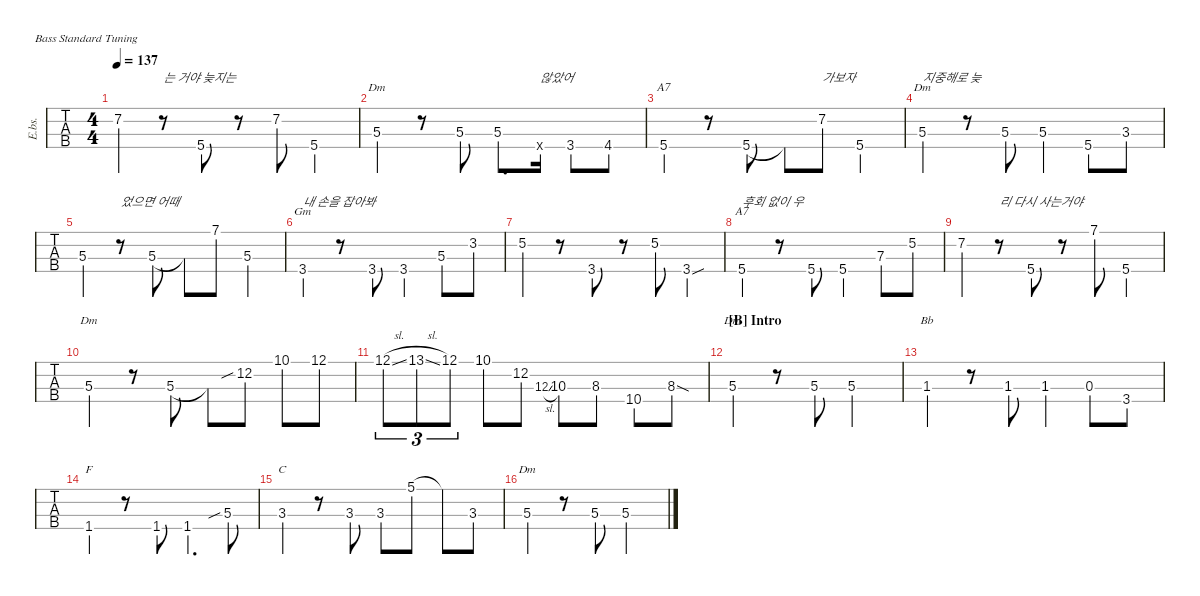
\defaultSystemsLayout 4
\hideDynamics
\bracketExtendMode nobrackets
\track ("Bass" "E.bs.") {defaultSystemsLayout 4 instrument acousticbass}
\staff {tabs}
\tuning (G2 D2 A1 E1)
\chord ("Dm" x x 5 x) {showdiagram false showfingering false}
\chord ("Bb" x x 1 x) {showdiagram false showfingering false}
\chord ("C" x x 3 x) {showdiagram false showfingering false}
\chord ("A7" x x x 5) {showdiagram false showfingering false}
\chord ("Gm" x x x 3) {showdiagram false showfingering false}
\chord ("F" x x x 5) {showdiagram false showfingering false}
\ts (4 4)
\tempo 137
\clef f4
\ks f
7.2{acc forcenatural}.4{dy mf} r.8{txt "는 거야 늦지는"} 5.4{acc forcenatural}.8 r.8 7.2{acc forcenatural}.8 5.4{acc forcenatural}.4 |
5.3{acc forcenatural}.4{ch "Dm"} r.8 5.3{st acc forcenatural}.8 5.3{acc forcenatural}.8{d} 5.4{x acc forcenatural}.16{txt "않았어"} 3.4{acc forcenatural}.8 4.4{acc b}.8 |
5.4{acc forcenatural}.4{ch "A7"} r.8 5.4{acc forcenatural}.8 5.4{t acc forcenatural}.8 7.2{acc forcenatural}.8{txt "가보자"} 5.4{acc forcenatural}.4 |
5.3{acc forcenatural}.4{ch "Dm" txt "지중해로 늦"} r.8 5.3{st acc forcenatural}.8 5.3{acc forcenatural}.4 5.4{acc forcenatural}.8 3.3{acc forcenatural}.8 |
5.3{acc forcenatural}.4 r.8{txt "었으면 어때"} 5.3{acc forcenatural}.8 5.3{t acc forcenatural}.8 7.1{acc forcenatural}.8 5.3{acc forcenatural}.4 |
3.4{acc forcenatural}.4{ch "Gm" txt "내 손을 잡아봐"} r.8 3.4{st acc forcenatural}.8 3.4{acc forcenatural}.4 5.3{acc forcenatural}.8 3.2{acc forcenatural}.8 |
5.2{acc forcenatural}.4 r.8 3.4{st acc forcenatural}.8 r.8 5.2{acc forcenatural}.8 3.4{sou acc forcenatural}.4 |
5.4{acc forcenatural}.4{ch "A7" txt "후회 없이 우"} r.8 5.4{st acc forcenatural}.8 5.4{acc forcenatural}.4 7.3{acc forcenatural}.8 5.2{acc forcenatural}.8 |
7.2{acc forcenatural}.4 r.8{txt "리 다시 사는거야"} 5.4{acc forcenatural}.8 r.8 7.1{acc forcenatural}.8 5.4{acc forcenatural}.4 |
5.3{acc forcenatural}.4{ch "Dm"} r.8 5.3{acc forcenatural}.8 5.3{t acc forcenatural}.8 12.2{sib acc forcenatural}.8 10.1{acc forcenatural}.8 12.1{acc forcenatural}.8 |
12.1{sl acc forcenatural}.8{tu (3 2)} 13.1{sl acc b}.8{tu (3 2)} 12.1{acc forcenatural}.8{tu (3 2)} 10.1{acc forcenatural}.8 12.2{acc forcenatural}.8 12.3{sl acc forcenatural}.8{gr} 10.3{acc forcenatural}.8 8.3{acc forcenatural}.8 10.4{acc forcenatural}.8 8.3{sod acc forcenatural}.8 |
\section ("B" "Intro")
5.3{acc forcenatural}.4{ch "Dm"} r.8 5.3{st acc forcenatural}.8 5.3{acc forcenatural}.2 |
1.3{acc b}.4{ch "Bb"} r.8 1.3{st acc b}.8 1.3{acc b}.4 0.3{acc forcenatural}.8 3.4{acc forcenatural}.8 |
1.4{acc forcenatural}.4{ch "F"} r.8 1.4{st acc forcenatural}.8 1.4{acc forcenatural}.4{d} 5.3{sib acc forcenatural}.8 |
3.3{acc forcenatural}.4{ch "C"} r.8 3.3{acc forcenatural}.8 3.3{acc forcenatural}.8 5.1{acc forcenatural}.8 5.1{t acc forcenatural}.8 3.3{acc forcenatural}.8 |
5.3{acc forcenatural}.4{ch "Dm"} r.8 5.3{st acc forcenatural}.8 5.3{acc forcenatural}.2
